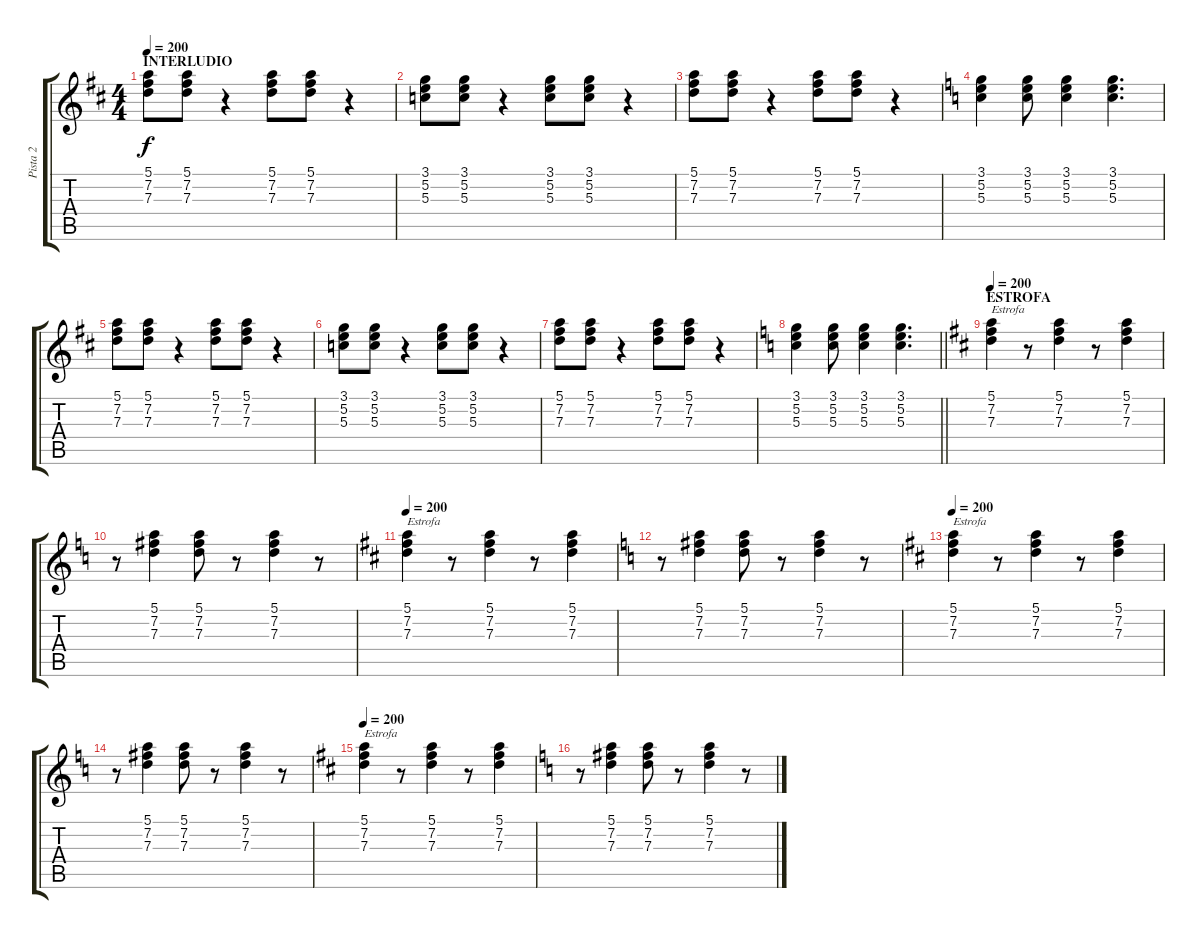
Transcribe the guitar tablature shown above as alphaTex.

\track ("Pista 2" "Pista 2") {instrument electricguitarclean}
\staff {score tabs}
\tuning (E4 B3 G3 D3 A2 E2) {hide}
\ts (4 4)
\section ("" "INTERLUDIO")
\tempo 200
\clef g2
\ks d
(5.1 7.2 7.3).8{dy f instrument electricguitarclean} (5.1 7.2 7.3).8 r.4 (5.1 7.2 7.3).8 (5.1 7.2 7.3).8 r.4 |
(3.1 5.2 5.3).8 (3.1 5.2 5.3).8 r.4 (3.1 5.2 5.3).8 (3.1 5.2 5.3).8 r.4 |
(5.1 7.2 7.3).8 (5.1 7.2 7.3).8 r.4 (5.1 7.2 7.3).8 (5.1 7.2 7.3).8 r.4 |
\ks c
(3.1 5.2 5.3).4 (3.1 5.2 5.3).8 (3.1 5.2 5.3).4 (3.1 5.2 5.3).4{d} |
\ks d
(5.1 7.2 7.3).8 (5.1 7.2 7.3).8 r.4 (5.1 7.2 7.3).8 (5.1 7.2 7.3).8 r.4 |
(3.1 5.2 5.3).8 (3.1 5.2 5.3).8 r.4 (3.1 5.2 5.3).8 (3.1 5.2 5.3).8 r.4 |
(5.1 7.2 7.3).8 (5.1 7.2 7.3).8 r.4 (5.1 7.2 7.3).8 (5.1 7.2 7.3).8 r.4 |
\barLineRight lightlight
\ks c
(3.1 5.2 5.3).4 (3.1 5.2 5.3).8 (3.1 5.2 5.3).4 (3.1 5.2 5.3).4{d} |
\section ("" "ESTROFA")
\tempo 200
\ks d
(5.1 7.2 7.3).4{txt "Estrofa"} r.8 (5.1 7.2 7.3).4 r.8 (5.1 7.2 7.3).4 |
\ks c
r.8 (5.1 7.2 7.3).4 (5.1 7.2 7.3).8 r.8 (5.1 7.2 7.3).4 r.8 |
\tempo 200
\ks d
(5.1 7.2 7.3).4{txt "Estrofa"} r.8 (5.1 7.2 7.3).4 r.8 (5.1 7.2 7.3).4 |
\ks c
r.8 (5.1 7.2 7.3).4 (5.1 7.2 7.3).8 r.8 (5.1 7.2 7.3).4 r.8 |
\tempo 200
\ks d
(5.1 7.2 7.3).4{txt "Estrofa"} r.8 (5.1 7.2 7.3).4 r.8 (5.1 7.2 7.3).4 |
\ks c
r.8 (5.1 7.2 7.3).4 (5.1 7.2 7.3).8 r.8 (5.1 7.2 7.3).4 r.8 |
\tempo 200
\ks d
(5.1 7.2 7.3).4{txt "Estrofa"} r.8 (5.1 7.2 7.3).4 r.8 (5.1 7.2 7.3).4 |
\ks c
r.8 (5.1 7.2 7.3).4 (5.1 7.2 7.3).8 r.8 (5.1 7.2 7.3).4 r.8
